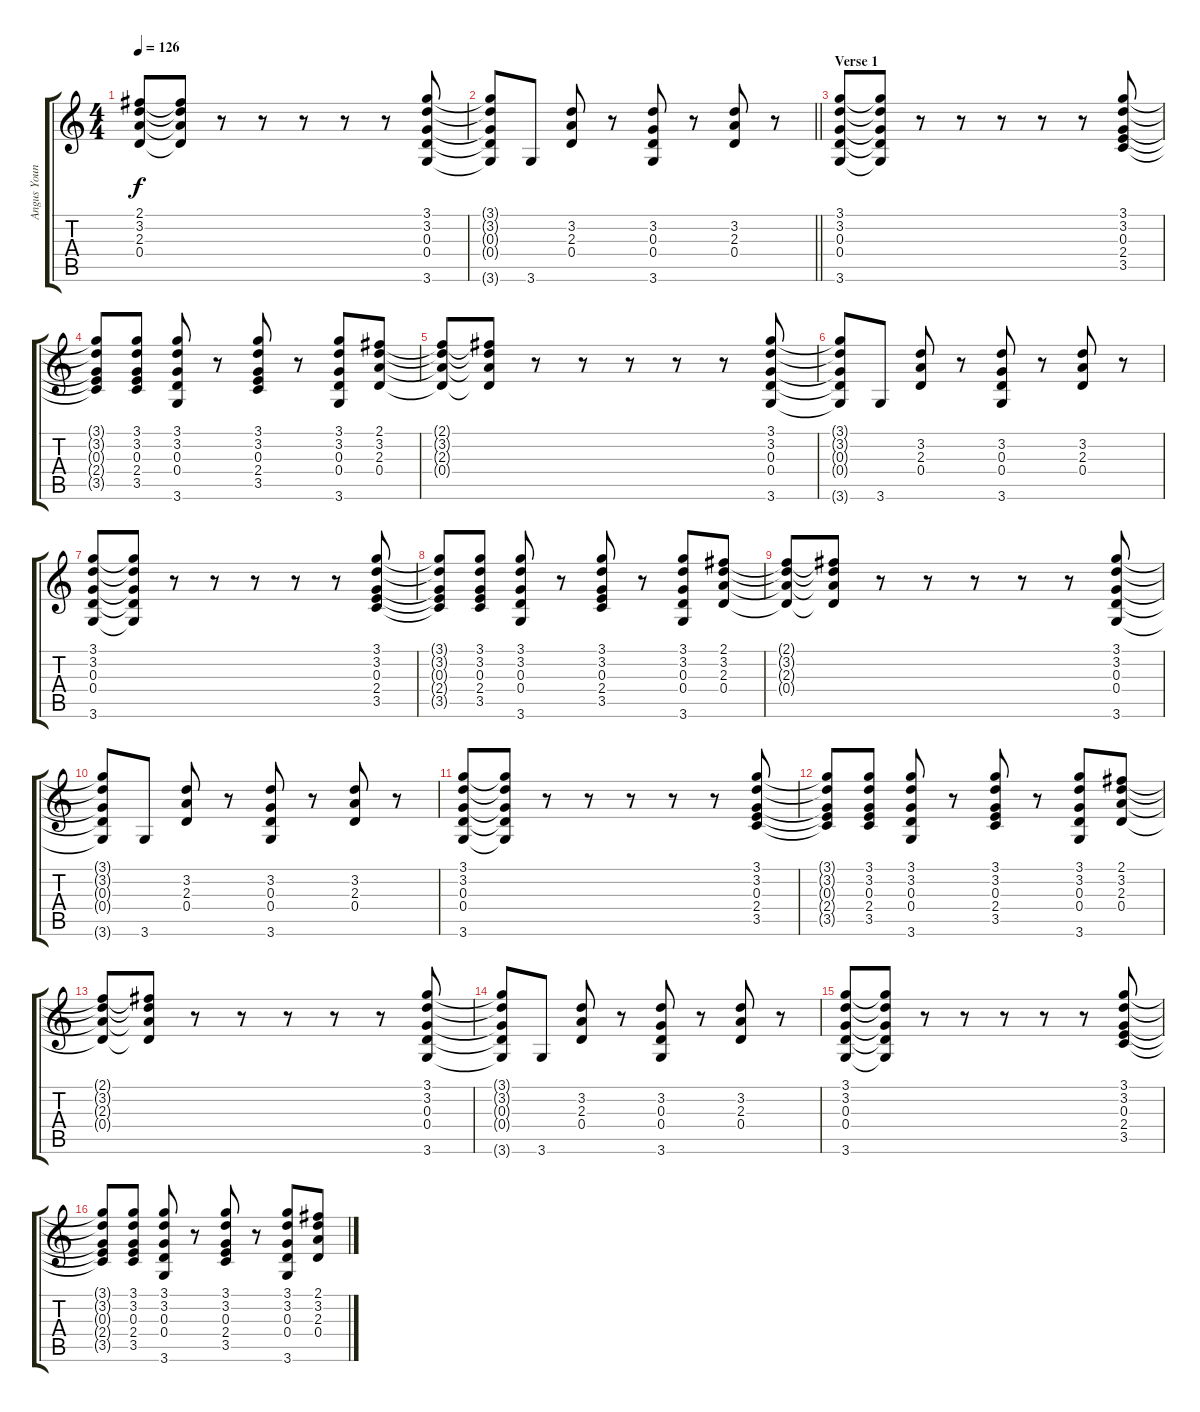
\track ("Angus Young (Lead Guitar)" "Angus Youn") {instrument overdrivenguitar}
\staff {score tabs}
\tuning (E4 B3 G3 D3 A2 E2) {hide}
\ts (4 4)
\tempo 126
\clef g2
\ks c
(2.1{t} 3.2{t} 2.3{t} 0.4{t}).8{dy f} (2.1{t} 3.2{t} 2.3{t} 0.4{t}).8 r.8 r.8 r.8 r.8 r.8 (3.1 3.2 0.3 0.4 3.6).8 |
\barLineRight lightlight
(3.1{t} 3.2{t} 0.3{t} 0.4{t} 3.6{t}).8 3.6.8 (3.2 2.3 0.4).8 r.8 (3.2 0.3 0.4 3.6).8 r.8 (3.2 2.3 0.4).8 r.8 |
\section ("" "Verse 1")
(3.1 3.2 0.3 0.4 3.6).8 (3.1{t} 3.2{t} 0.3{t} 0.4{t} 3.6{t}).8 r.8 r.8 r.8 r.8 r.8 (3.1 3.2 0.3 2.4 3.5).8 |
(3.1{t} 3.2{t} 0.3{t} 2.4{t} 3.5{t}).8 (3.1 3.2 0.3 2.4 3.5).8 (3.1 3.2 0.3 0.4 3.6).8 r.8 (3.1 3.2 0.3 2.4 3.5).8 r.8 (3.1 3.2 0.3 0.4 3.6).8 (2.1 3.2 2.3 0.4).8 |
(2.1{t} 3.2{t} 2.3{t} 0.4{t}).8 (2.1{t} 3.2{t} 2.3{t} 0.4{t}).8 r.8 r.8 r.8 r.8 r.8 (3.1 3.2 0.3 0.4 3.6).8 |
(3.1{t} 3.2{t} 0.3{t} 0.4{t} 3.6{t}).8 3.6.8 (3.2 2.3 0.4).8 r.8 (3.2 0.3 0.4 3.6).8 r.8 (3.2 2.3 0.4).8 r.8 |
(3.1 3.2 0.3 0.4 3.6).8 (3.1{t} 3.2{t} 0.3{t} 0.4{t} 3.6{t}).8 r.8 r.8 r.8 r.8 r.8 (3.1 3.2 0.3 2.4 3.5).8 |
(3.1{t} 3.2{t} 0.3{t} 2.4{t} 3.5{t}).8 (3.1 3.2 0.3 2.4 3.5).8 (3.1 3.2 0.3 0.4 3.6).8 r.8 (3.1 3.2 0.3 2.4 3.5).8 r.8 (3.1 3.2 0.3 0.4 3.6).8 (2.1 3.2 2.3 0.4).8 |
(2.1{t} 3.2{t} 2.3{t} 0.4{t}).8 (2.1{t} 3.2{t} 2.3{t} 0.4{t}).8 r.8 r.8 r.8 r.8 r.8 (3.1 3.2 0.3 0.4 3.6).8 |
(3.1{t} 3.2{t} 0.3{t} 0.4{t} 3.6{t}).8 3.6.8 (3.2 2.3 0.4).8 r.8 (3.2 0.3 0.4 3.6).8 r.8 (3.2 2.3 0.4).8 r.8 |
(3.1 3.2 0.3 0.4 3.6).8 (3.1{t} 3.2{t} 0.3{t} 0.4{t} 3.6{t}).8 r.8 r.8 r.8 r.8 r.8 (3.1 3.2 0.3 2.4 3.5).8 |
(3.1{t} 3.2{t} 0.3{t} 2.4{t} 3.5{t}).8 (3.1 3.2 0.3 2.4 3.5).8 (3.1 3.2 0.3 0.4 3.6).8 r.8 (3.1 3.2 0.3 2.4 3.5).8 r.8 (3.1 3.2 0.3 0.4 3.6).8 (2.1 3.2 2.3 0.4).8 |
(2.1{t} 3.2{t} 2.3{t} 0.4{t}).8 (2.1{t} 3.2{t} 2.3{t} 0.4{t}).8 r.8 r.8 r.8 r.8 r.8 (3.1 3.2 0.3 0.4 3.6).8 |
(3.1{t} 3.2{t} 0.3{t} 0.4{t} 3.6{t}).8 3.6.8 (3.2 2.3 0.4).8 r.8 (3.2 0.3 0.4 3.6).8 r.8 (3.2 2.3 0.4).8 r.8 |
(3.1 3.2 0.3 0.4 3.6).8 (3.1{t} 3.2{t} 0.3{t} 0.4{t} 3.6{t}).8 r.8 r.8 r.8 r.8 r.8 (3.1 3.2 0.3 2.4 3.5).8 |
(3.1{t} 3.2{t} 0.3{t} 2.4{t} 3.5{t}).8 (3.1 3.2 0.3 2.4 3.5).8 (3.1 3.2 0.3 0.4 3.6).8 r.8 (3.1 3.2 0.3 2.4 3.5).8 r.8 (3.1 3.2 0.3 0.4 3.6).8 (2.1 3.2 2.3 0.4).8
